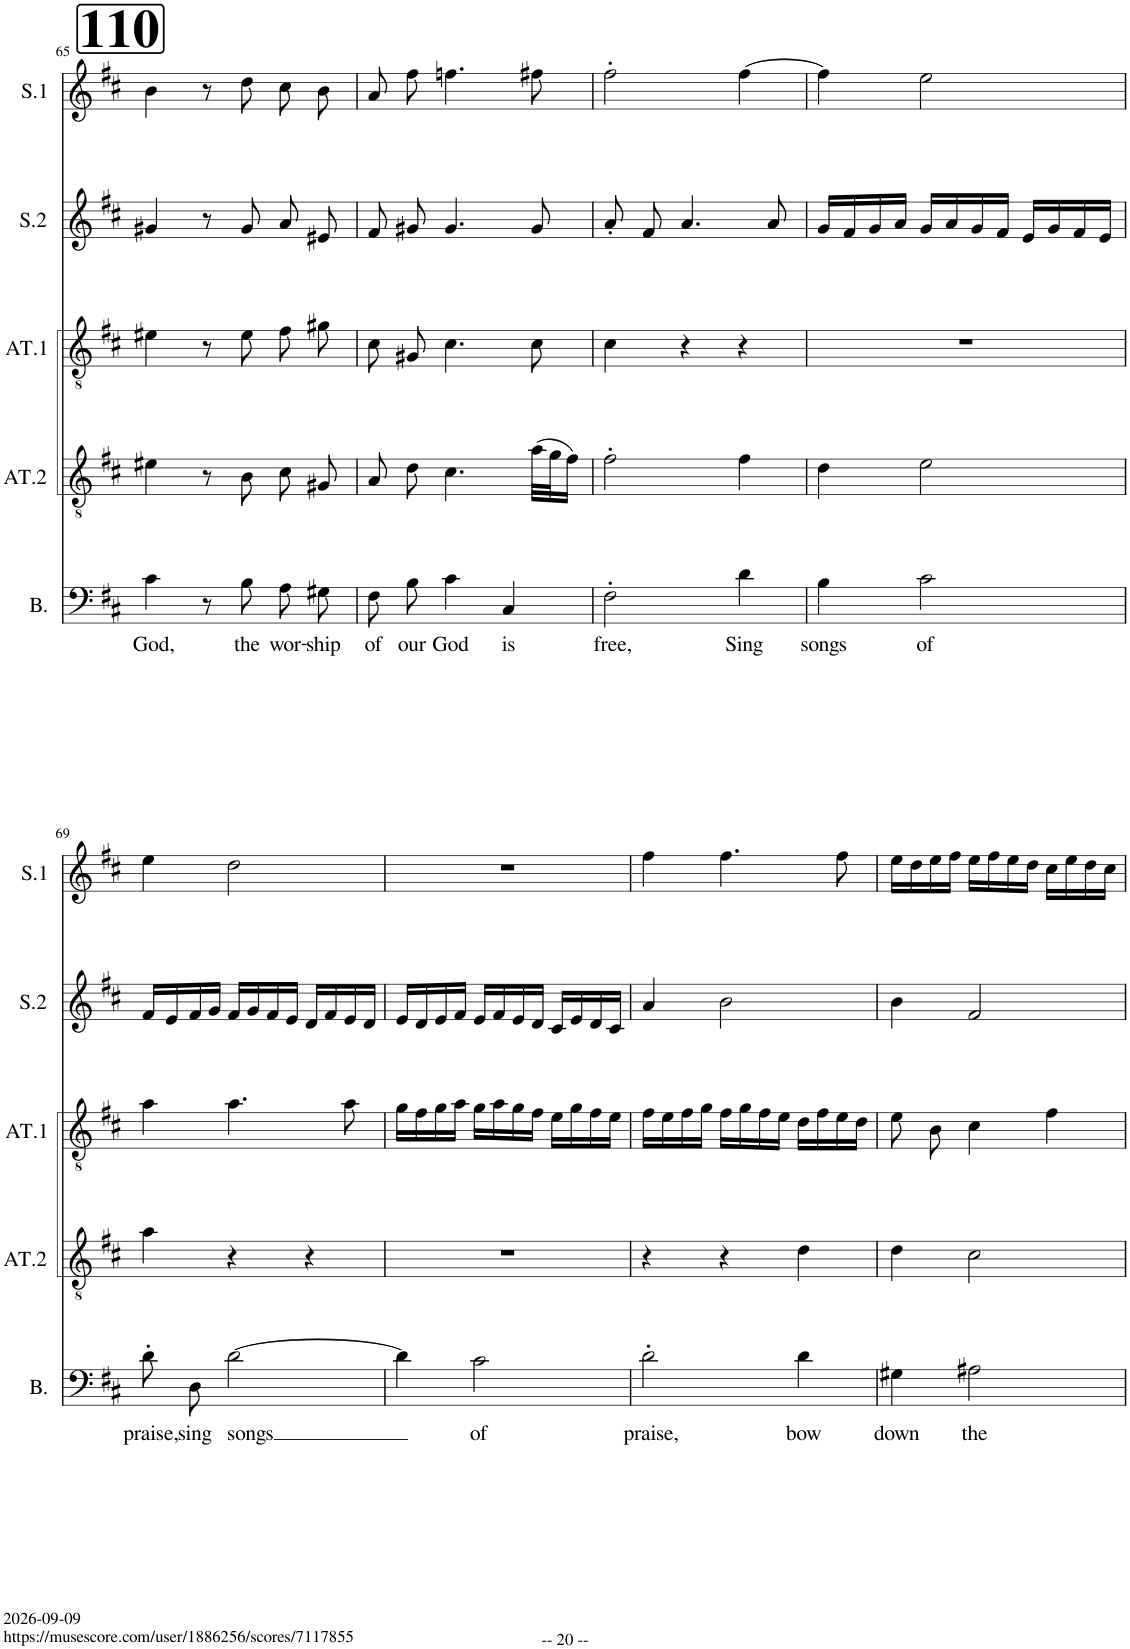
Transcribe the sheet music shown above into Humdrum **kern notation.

**kern	**text	**kern	**kern	**kern	**kern
*part5	*part5	*part4	*part3	*part2	*part1
*staff5	*staff5	*staff4	*staff3	*staff2	*staff1
*I"Bass	*	*I"Alto/Tenore 2	*I"Alto/Tenore 1	*I"Soprano 2	*I"Soprano 1
*I'B.	*	*I'AT.2	*I'AT.1	*I'S.2	*I'S.1
!!LO:PB:g=z
*clefF4	*	*clefGv2	*clefGv2	*clefG2	*clefG2
*	*	*	*Trd1c2	*	*
*k[f#c#]	*	*k[f#c#]	*k[f#c#]	*k[f#c#]	*k[f#c#]
*M3/4	*	*M3/4	*M3/4	*M3/4	*M3/4
!!LO:REH:place=s1:a:B:cj:fs=30:t=110
=65	=65	=65	=65	=65	=65
!	!LO:LY:b	!	!	!	!
4c#\	God,	4e#X\	4e#X\	4g#X/	4b\
8r	.	8r	8r	8r	8r
!	!LO:LY:b	!	!	!	!
8B\	the	8B\	8e#\	8g#/	8dd\
!	!LO:LY:b	!	!	!	!
8A\L	wor-	8c#\	8f#\	8a/	8cc#\
!	!LO:LY:b	!	!	!	!
8G#X\J	-ship	8G#X/	8g#X\	8e#X/	8b\
=66	=66	=66	=66	=66	=66
!	!LO:LY:b	!	!	!	!
8F#\L	of	8A/	8c#\	8f#/	8a/
!	!LO:LY:b	!	!	!	!
8B\J	our	8d\	8G#X/	8g#X/	8ff#\
!	!LO:LY:b	!	!	!	!
4c#\	God	4.c#\	4.c#\	4.g#/	4.ffn\
!	!LO:LY:b	!	!	!	!
4C#/	is	.	.	.	.
.	.	(32a\LLL	8c#\	8g#/	8ff#X\
.	.	32g\J	.	.	.
.	.	16f#\JJ)	.	.	.
=67	=67	=67	=67	=67	=67
!	!LO:LY:b	!	!	!	!
2F#'\	free,	2f#'\	4c#\	8a'/	2ff#'\
.	.	.	.	8f#/	.
.	.	.	4r	4.a/	.
!	!LO:LY:b	!	!	!	!
4d\	Sing	4f#\	4r	.	[4ff#\
.	.	.	.	8a/	.
=68	=68	=68	=68	=68	=68
!	!LO:LY:b	!	!	!	!
4B\	songs	4d\	2.r	16g/LL	4ff#\]
.	.	.	.	16f#/	.
.	.	.	.	16g/	.
.	.	.	.	16a/JJ	.
!	!LO:LY:b	!	!	!	!
2c#\	of	2e\	.	16g/LL	2ee\
.	.	.	.	16a/	.
.	.	.	.	16g/	.
.	.	.	.	16f#/JJ	.
.	.	.	.	16e/LL	.
.	.	.	.	16g/	.
.	.	.	.	16f#/	.
.	.	.	.	16e/JJ	.
!!LO:LB:g=z
=69	=69	=69	=69	=69	=69
!	!LO:LY:b	!	!	!	!
8d'\L	praise,	4a\	4a\	16f#/LL	4ee\
.	.	.	.	16e/	.
!	!LO:LY:b	!	!	!	!
8D\J	sing	.	.	16f#/	.
.	.	.	.	16g/JJ	.
!	!LO:LY:b	!	!	!	!
[2d\	songs	4r	4.a\	16f#/LL	2dd\
.	.	.	.	16g/	.
.	.	.	.	16f#/	.
.	.	.	.	16e/JJ	.
.	.	4r	.	16d/LL	.
.	.	.	.	16f#/	.
.	.	.	8a\	16e/	.
.	.	.	.	16d/JJ	.
=70	=70	=70	=70	=70	=70
4d\]	.	2.r	16g\LL	16e/LL	2.r
.	.	.	16f#\	16d/	.
.	.	.	16g\	16e/	.
.	.	.	16a\JJ	16f#/JJ	.
!	!LO:LY:b	!	!	!	!
2c#\	of	.	16g\LL	16e/LL	.
.	.	.	16a\	16f#/	.
.	.	.	16g\	16e/	.
.	.	.	16f#\JJ	16d/JJ	.
.	.	.	16e\LL	16c#/LL	.
.	.	.	16g\	16e/	.
.	.	.	16f#\	16d/	.
.	.	.	16e\JJ	16c#/JJ	.
=71	=71	=71	=71	=71	=71
!	!LO:LY:b	!	!	!	!
2d'\	praise,	4r	16f#\LL	4a/	4ff#\
.	.	.	16e\	.	.
.	.	.	16f#\	.	.
.	.	.	16g\JJ	.	.
.	.	4r	16f#\LL	2b\	4.ff#\
.	.	.	16g\	.	.
.	.	.	16f#\	.	.
.	.	.	16e\JJ	.	.
!	!LO:LY:b	!	!	!	!
4d\	bow	4d\	16d\LL	.	.
.	.	.	16f#\	.	.
.	.	.	16e\	.	8ff#\
.	.	.	16d\JJ	.	.
=72	=72	=72	=72	=72	=72
!	!LO:LY:b	!	!	!	!
4G#X\	down	4d\	8e\	4b\	16ee\LL
.	.	.	.	.	16dd\
.	.	.	8B\	.	16ee\
.	.	.	.	.	16ff#\JJ
!	!LO:LY:b	!	!	!	!
2A#X\	the	2c#\	4c#\	2f#/	16ee\LL
.	.	.	.	.	16ff#\
.	.	.	.	.	16ee\
.	.	.	.	.	16dd\JJ
.	.	.	4f#\	.	16cc#\LL
.	.	.	.	.	16ee\
.	.	.	.	.	16dd\
.	.	.	.	.	16cc#\JJ
=	=	=	=	=	=
*-	*-	*-	*-	*-	*-
